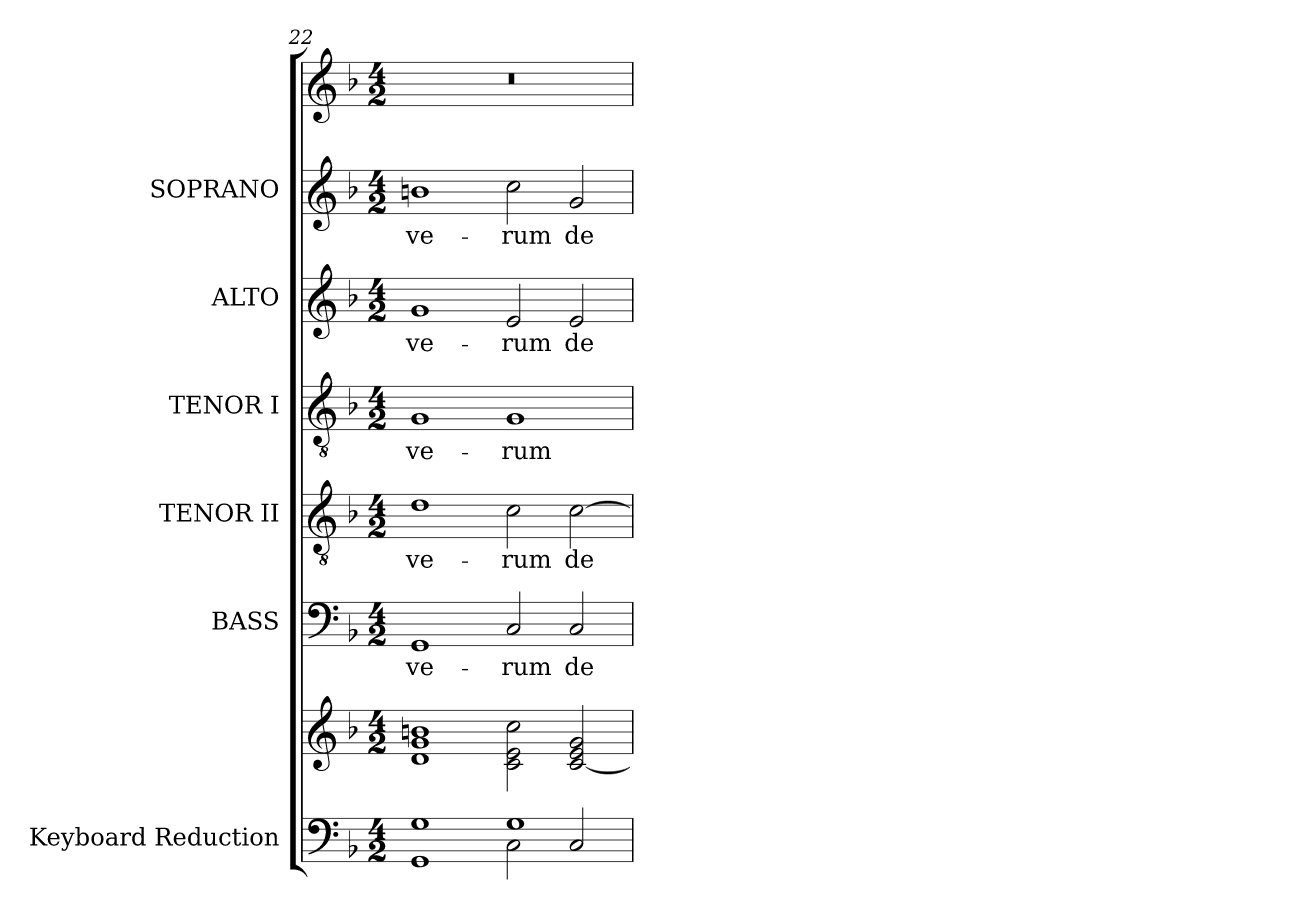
**kern	**kern	**kern	**text	**kern	**text	**kern	**text	**kern	**text	**kern	**text	**kern
*part7	*part7	*part6	*part6	*part5	*part5	*part4	*part4	*part3	*part3	*part2	*part2	*part1
*staff8	*staff7	*staff6	*staff6	*staff5	*staff5	*staff4	*staff4	*staff3	*staff3	*staff2	*staff2	*staff1
*I"Keyboard Reduction	*	*I"BASS	*	*I"TENOR II	*	*I"TENOR I	*	*I"ALTO	*	*I"SOPRANO	*	*
*I'Reduc.	*	*I'B.	*	*I'T. II	*	*I'T. I	*	*I'A.	*	*I'S.	*	*
*clefF4	*clefG2	*clefF4	*	*clefGv2	*	*clefGv2	*	*clefG2	*	*clefG2	*	*clefG2
*	*	*	*	*ITrd7c12	*	*ITrd7c12	*	*	*	*	*	*
*k[b-]	*k[b-]	*k[b-]	*	*k[b-]	*	*k[b-]	*	*k[b-]	*	*k[b-]	*	*k[b-]
*F:	*F:	*F:	*	*F:	*	*F:	*	*F:	*	*F:	*	*F:
*M4/2	*M4/2	*M4/2	*	*M4/2	*	*M4/2	*	*M4/2	*	*M4/2	*	*M4/2
=22	=22	=22	=22	=22	=22	=22	=22	=22	=22	=22	=22	=22
*^	*	*	*	*	*	*	*	*	*	*	*	*
!	!	!	!	!LO:LY:b:color=#000000	!	!	!	!	!	!	!	!	!
!	!	!	!	!	!	!LO:LY:b:color=#000000	!	!	!	!	!	!	!
!	!	!	!	!	!	!	!	!LO:LY:b:color=#000000	!	!	!	!	!
!	!	!	!	!	!	!	!	!	!	!LO:LY:b:color=#000000	!	!	!
!	!	!	!	!	!	!	!	!	!	!	!	!LO:LY:b:color=#000000	!LO:N:vis=1
1Gi	1GGi	1di 1gi 1bni	1GGi	ve-	1Di	ve-	1GGi	ve-	1gi	ve-	1bni	ve-	0r
!	!	!	!	!LO:LY:b:color=#000000	!	!	!	!	!	!	!	!	!
!	!	!	!	!	!	!LO:LY:b:color=#000000	!	!	!	!	!	!	!
!	!	!	!	!	!	!	!	!LO:LY:b:color=#000000	!	!	!	!	!
!	!	!	!	!	!	!	!	!	!	!LO:LY:b:color=#000000	!	!	!
!	!	!	!	!	!	!	!	!	!	!	!	!LO:LY:b:color=#000000	!
1Gi	2Ci\	2ci\ 2ei 2cci	2Ci/	-rum	2Ci\	-rum	1GGi	-rum	2ei/	-rum	2cci\	-rum	.
!	!	!	!	!LO:LY:b:color=#000000	!	!	!	!	!	!	!	!	!
!	!	!	!	!	!	!LO:LY:b:color=#000000	!	!	!	!	!	!	!
!	!	!	!	!	!	!	!	!	!	!LO:LY:b:color=#000000	!	!	!
!	!	!	!	!	!	!	!	!	!	!	!	!LO:LY:b:color=#000000	!
.	2Ci/	[2ci/ 2ei 2gi	2Ci/	de	[2Ci\	de	.	.	2ei/	de	2gi/	de	.
*v	*v	*	*	*	*	*	*	*	*	*	*	*	*
=	=	=	=	=	=	=	=	=	=	=	=	=
*-	*-	*-	*-	*-	*-	*-	*-	*-	*-	*-	*-	*-
